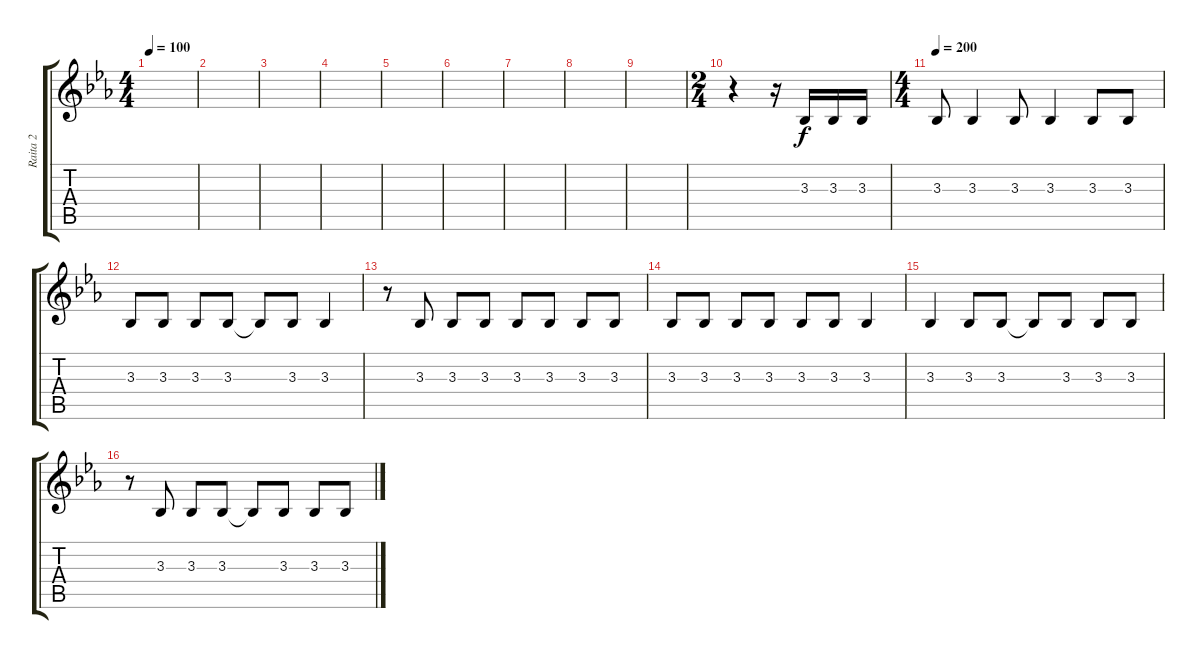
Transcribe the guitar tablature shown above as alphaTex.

\track ("Raita 2" "Raita 2") {instrument lead8bassandlead}
\staff {score tabs}
\tuning (E4 B3 G3 D3 A2 E2) {hide}
\ts (4 4)
\tempo 100
\clef g2
\ks eb
|
|
|
|
|
|
|
|
|
\ts (2 4)
r.4 r.16 3.3.16 3.3.16 3.3.16 |
\ts (4 4)
\tempo 200
3.3.8 3.3.4 3.3.8 3.3.4 3.3.8 3.3.8 |
3.3.8 3.3.8 3.3.8 3.3.8 3.3{t}.8 3.3.8 3.3.4 |
r.8 3.3.8 3.3.8 3.3.8 3.3.8 3.3.8 3.3.8 3.3.8 |
3.3.8 3.3.8 3.3.8 3.3.8 3.3.8 3.3.8 3.3.4 |
3.3.4 3.3.8 3.3.8 3.3{t}.8 3.3.8 3.3.8 3.3.8 |
r.8 3.3.8 3.3.8 3.3.8 3.3{t}.8 3.3.8 3.3.8 3.3.8
